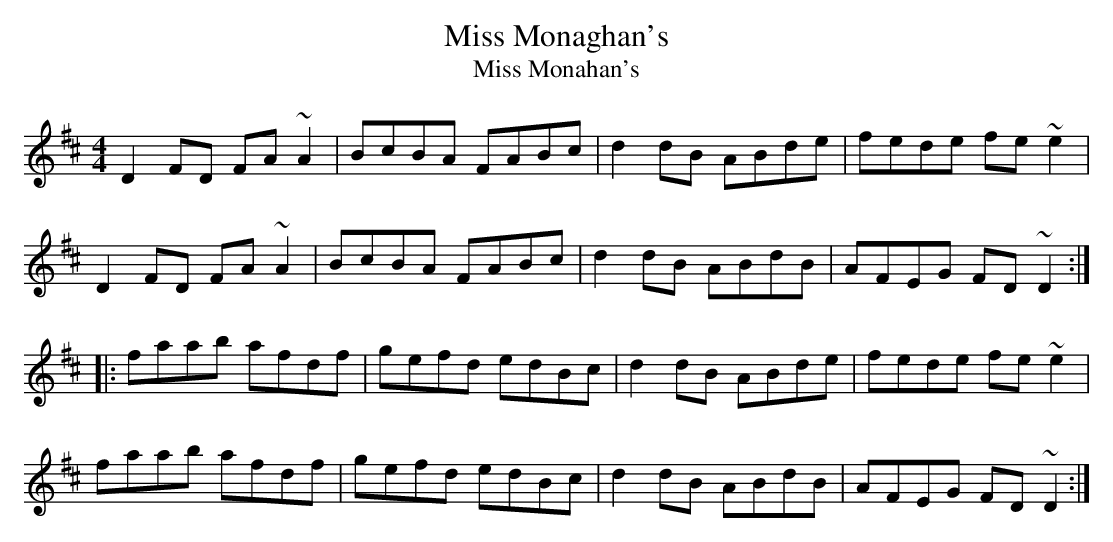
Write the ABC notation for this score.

X:1
T:Miss Monaghan's
T:Miss Monahan's
M:4/4
L:1/8
K:D
D2FD FA~A2|BcBA FABc|d2dB ABde|fede fe~e2|
D2FD FA~A2|BcBA FABc|d2dB ABdB|AFEG FD~D2:|
|:faab afdf|gefd edBc|d2dB ABde|fede fe~e2|
faab afdf|gefd edBc|d2dB ABdB|AFEG FD~D2:|
